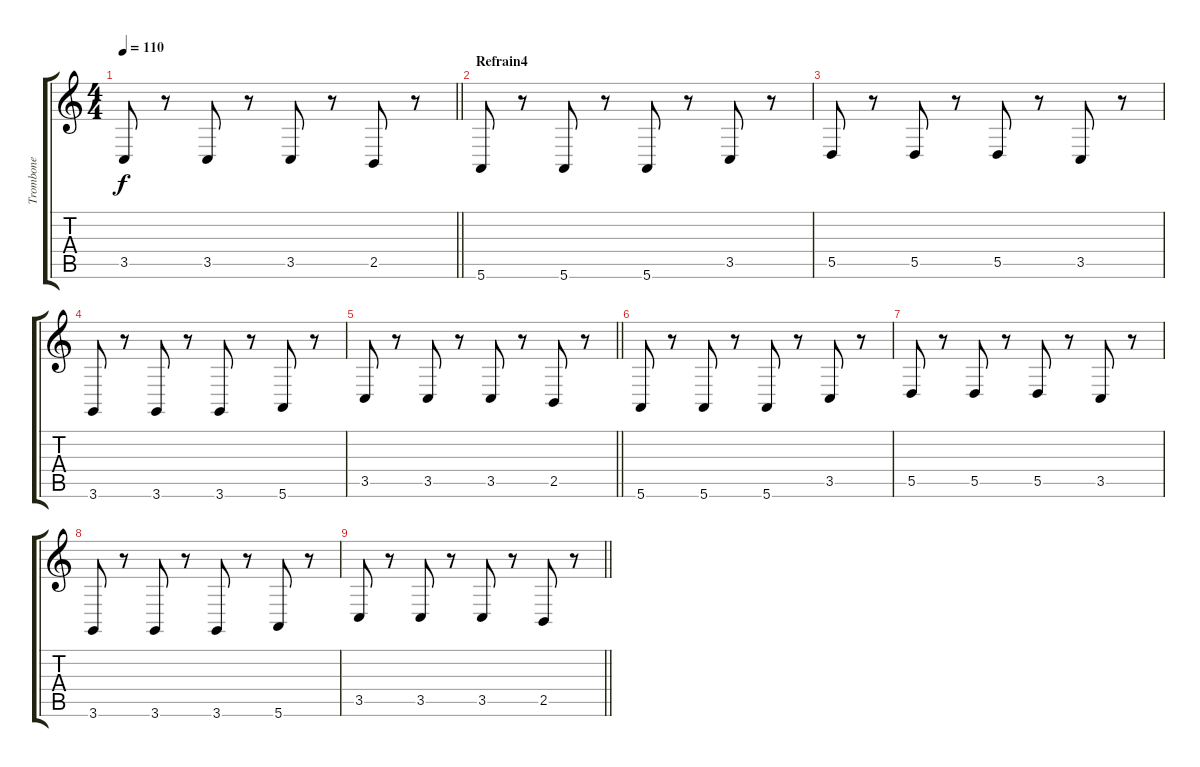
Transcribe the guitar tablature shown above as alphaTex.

\track ("Trombone" "Trombone") {instrument trombone}
\staff {score tabs}
\tuning (E4 B3 G3 D3 A2 E2) {hide}
\ts (4 4)
\tempo 110
\clef g2
\barLineRight lightlight
\ks c
3.5.8{dy f} r.8 3.5.8 r.8 3.5.8 r.8 2.5.8 r.8 |
\section ("" "Refrain4")
5.6.8 r.8 5.6.8 r.8 5.6.8 r.8 3.5.8 r.8 |
5.5.8 r.8 5.5.8 r.8 5.5.8 r.8 3.5.8 r.8 |
3.6.8 r.8 3.6.8 r.8 3.6.8 r.8 5.6.8 r.8 |
\barLineRight lightlight
3.5.8 r.8 3.5.8 r.8 3.5.8 r.8 2.5.8 r.8 |
5.6.8 r.8 5.6.8 r.8 5.6.8 r.8 3.5.8 r.8 |
5.5.8 r.8 5.5.8 r.8 5.5.8 r.8 3.5.8 r.8 |
3.6.8 r.8 3.6.8 r.8 3.6.8 r.8 5.6.8 r.8 |
\barLineRight lightlight
3.5.8 r.8 3.5.8 r.8 3.5.8 r.8 2.5.8 r.8
